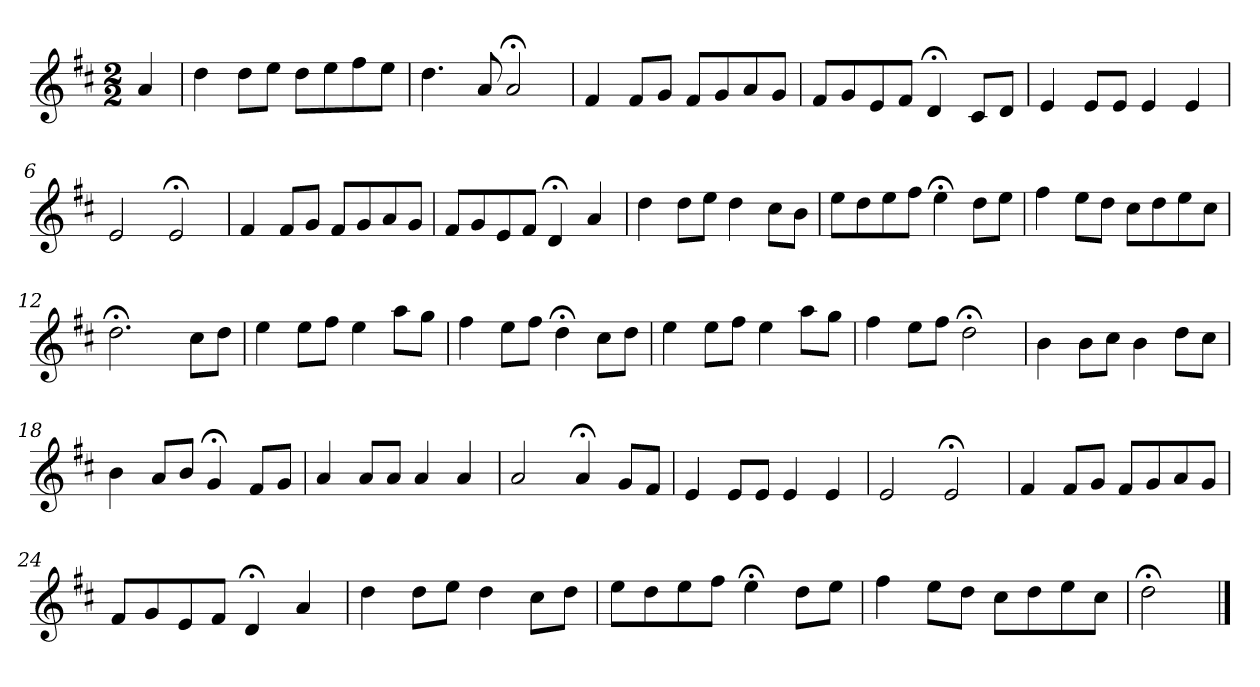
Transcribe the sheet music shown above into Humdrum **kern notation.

**kern
*part1
*staff1
*k[f#c#]
*D:
*M2/2
*MM120
=
4a
=1
4dd
8ddL
8eeJ
8ddL
8ee
8ff#
8eeJ
=2
4.dd
8a
2a;<
=3
4f#
8f#L
8gJ
8f#L
8g
8a
8gJ
=4
8f#L
8g
8e
8f#J
4d;<
8c#L
8dJ
=5
4e
8eL
8eJ
4e
4e
=6
2e
2e;<
=7
4f#
8f#L
8gJ
8f#L
8g
8a
8gJ
=8
8f#L
8g
8e
8f#J
4d;<
4a
=9
4dd
8ddL
8eeJ
4dd
8cc#L
8bJ
=10
8eeL
8dd
8ee
8ff#J
4ee;<
8ddL
8eeJ
=11
4ff#
8eeL
8ddJ
8cc#L
8dd
8ee
8cc#J
=12
2.dd;<
8cc#L
8ddJ
=13
4ee
8eeL
8ff#J
4ee
8aaL
8ggJ
=14
4ff#
8eeL
8ff#J
4dd;<
8cc#L
8ddJ
=15
4ee
8eeL
8ff#J
4ee
8aaL
8ggJ
=16
4ff#
8eeL
8ff#J
2dd;<
=17
4b
8bL
8cc#J
4b
8ddL
8cc#J
=18
4b
8aL
8bJ
4g;<
8f#L
8gJ
=19
4a
8aL
8aJ
4a
4a
=20
2a
4a;<
8gL
8f#J
=21
4e
8eL
8eJ
4e
4e
=22
2e
2e;<
=23
4f#
8f#L
8gJ
8f#L
8g
8a
8gJ
=24
8f#L
8g
8e
8f#J
4d;<
4a
=25
4dd
8ddL
8eeJ
4dd
8cc#L
8ddJ
=26
8eeL
8dd
8ee
8ff#J
4ee;<
8ddL
8eeJ
=27
4ff#
8eeL
8ddJ
8cc#L
8dd
8ee
8cc#J
=28
2dd;<
==
*-
